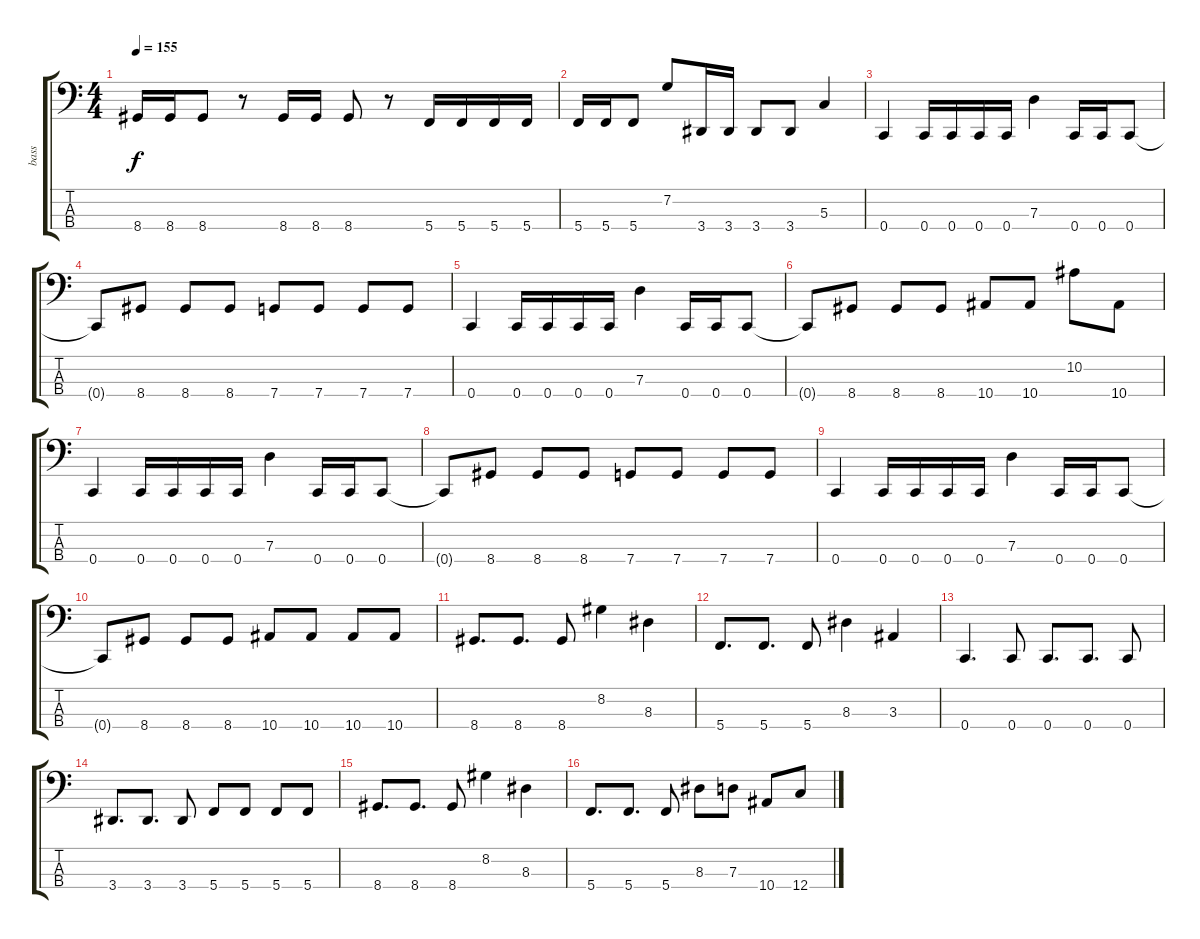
\track ("bass" "bass") {instrument electricbasspick}
\staff {score tabs}
\tuning (F2 C2 G1 C1) {hide}
\ts (4 4)
\tempo 155
\clef f4
\ks c
8.4.16{dy f} 8.4.16 8.4.8 r.8 8.4.16 8.4.16 8.4.8 r.8 5.4.16 5.4.16 5.4.16 5.4.16 |
5.4.16 5.4.16 5.4.8 7.2.8 3.4.16 3.4.16 3.4.8 3.4.8 5.3.4 |
0.4.4 0.4.16 0.4.16 0.4.16 0.4.16 7.3.4 0.4.16 0.4.16 0.4.8 |
0.4{t}.8 8.4.8 8.4.8 8.4.8 7.4.8 7.4.8 7.4.8 7.4.8 |
0.4.4 0.4.16 0.4.16 0.4.16 0.4.16 7.3.4 0.4.16 0.4.16 0.4.8 |
0.4{t}.8 8.4.8 8.4.8 8.4.8 10.4.8 10.4.8 10.2.8 10.4.8 |
0.4.4 0.4.16 0.4.16 0.4.16 0.4.16 7.3.4 0.4.16 0.4.16 0.4.8 |
0.4{t}.8 8.4.8 8.4.8 8.4.8 7.4.8 7.4.8 7.4.8 7.4.8 |
0.4.4 0.4.16 0.4.16 0.4.16 0.4.16 7.3.4 0.4.16 0.4.16 0.4.8 |
0.4{t}.8 8.4.8 8.4.8 8.4.8 10.4.8 10.4.8 10.4.8 10.4.8 |
8.4.8{d} 8.4.8{d} 8.4.8 8.2.4 8.3.4 |
5.4.8{d} 5.4.8{d} 5.4.8 8.3.4 3.3.4 |
0.4.4{d} 0.4.8 0.4.8{d} 0.4.8{d} 0.4.8 |
3.4.8{d} 3.4.8{d} 3.4.8 5.4.8 5.4.8 5.4.8 5.4.8 |
8.4.8{d} 8.4.8{d} 8.4.8 8.2.4 8.3.4 |
5.4.8{d} 5.4.8{d} 5.4.8 8.3.8 7.3.8 10.4.8 12.4.8
